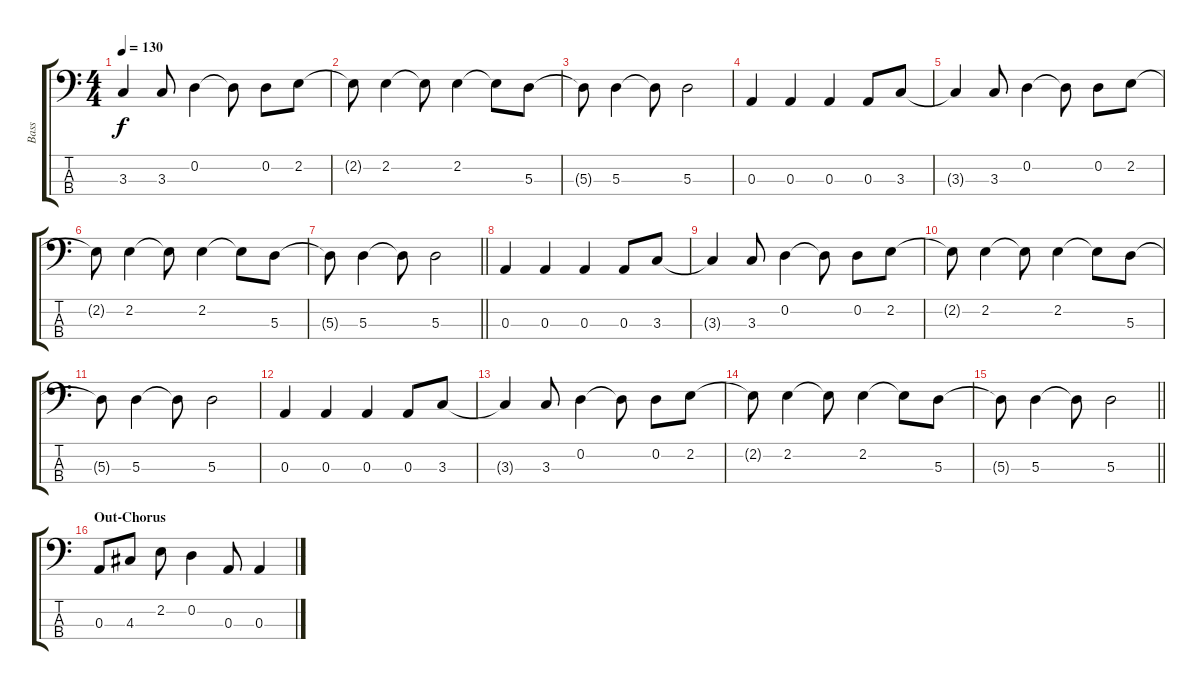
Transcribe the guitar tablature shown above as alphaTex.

\track ("Bass" "Bass") {instrument electricbasspick}
\staff {score tabs}
\tuning (G2 D2 A1 E1) {hide}
\ts (4 4)
\tempo 130
\clef f4
\ks c
3.3{t}.4{dy f} 3.3.8 0.2.4 0.2{t}.8 0.2.8 2.2.8 |
2.2{t}.8 2.2.4 2.2{t}.8 2.2.4 2.2{t}.8 5.3.8 |
5.3{t}.8 5.3.4 5.3{t}.8 5.3.2 |
0.3.4 0.3.4 0.3.4 0.3.8 3.3.8 |
3.3{t}.4 3.3.8 0.2.4 0.2{t}.8 0.2.8 2.2.8 |
2.2{t}.8 2.2.4 2.2{t}.8 2.2.4 2.2{t}.8 5.3.8 |
\barLineRight lightlight
5.3{t}.8 5.3.4 5.3{t}.8 5.3.2 |
0.3.4 0.3.4 0.3.4 0.3.8 3.3.8 |
3.3{t}.4 3.3.8 0.2.4 0.2{t}.8 0.2.8 2.2.8 |
2.2{t}.8 2.2.4 2.2{t}.8 2.2.4 2.2{t}.8 5.3.8 |
5.3{t}.8 5.3.4 5.3{t}.8 5.3.2 |
0.3.4 0.3.4 0.3.4 0.3.8 3.3.8 |
3.3{t}.4 3.3.8 0.2.4 0.2{t}.8 0.2.8 2.2.8 |
2.2{t}.8 2.2.4 2.2{t}.8 2.2.4 2.2{t}.8 5.3.8 |
\barLineRight lightlight
5.3{t}.8 5.3.4 5.3{t}.8 5.3.2 |
\section ("" "Out-Chorus")
0.3.8 4.3.8 2.2.8 0.2.4 0.3.8 0.3.4
